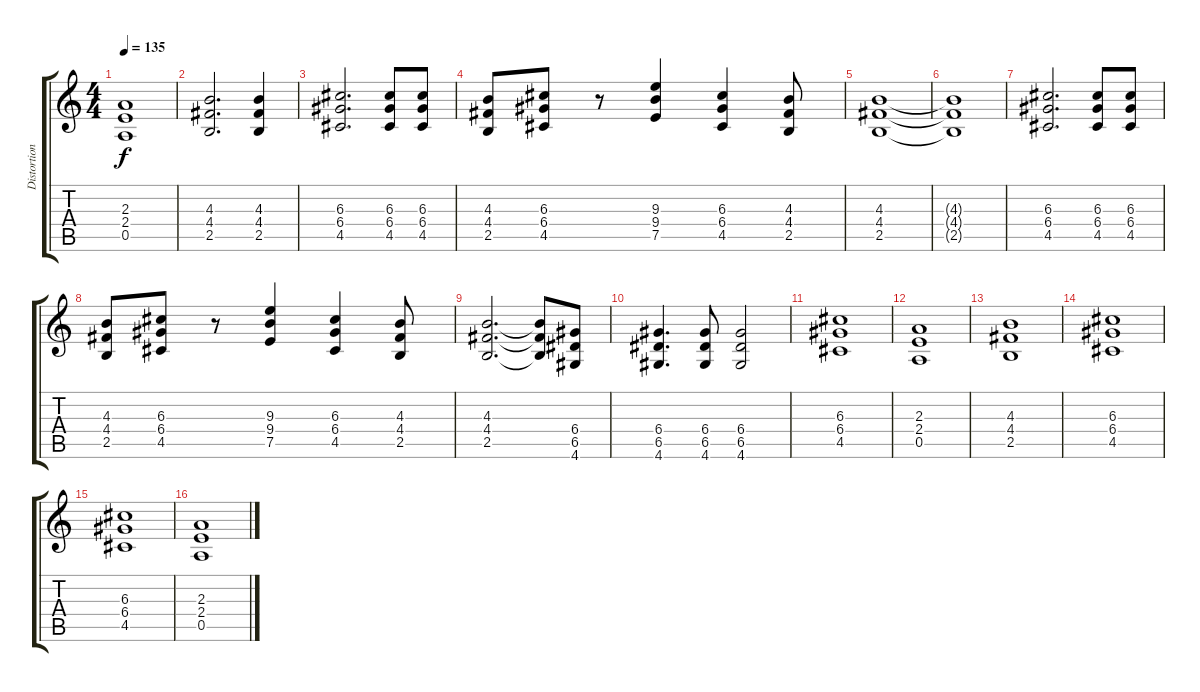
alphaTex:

\track ("Distortion I (ritim)" "Distortion") {instrument distortionguitar}
\staff {score tabs}
\tuning (E4 B3 G3 D3 A2 E2) {hide}
\ts (4 4)
\tempo 135
\clef g2
\ks c
(2.3 2.4 0.5).1{dy f} |
(4.3 4.4 2.5).2{d} (4.3 4.4 2.5).4 |
(6.3 6.4 4.5).2{d} (6.3 6.4 4.5).8 (6.3 6.4 4.5).8 |
(4.3 4.4 2.5).8 (6.3 6.4 4.5).8 r.8 (9.3 9.4 7.5).4 (6.3 6.4 4.5).4 (4.3 4.4 2.5).8 |
(4.3 4.4 2.5).1 |
(4.3{t} 4.4{t} 2.5{t}).1 |
(6.3 6.4 4.5).2{d} (6.3 6.4 4.5).8 (6.3 6.4 4.5).8 |
(4.3 4.4 2.5).8 (6.3 6.4 4.5).8 r.8 (9.3 9.4 7.5).4 (6.3 6.4 4.5).4 (4.3 4.4 2.5).8 |
(4.3 4.4 2.5).2{d} (4.3{t} 4.4{t} 2.5{t}).8 (6.4 6.5 4.6).8 |
(6.4 6.5 4.6).4{d} (6.4 6.5 4.6).8 (6.4 6.5 4.6).2 |
(6.3 6.4 4.5).1 |
(2.3 2.4 0.5).1 |
(4.3 4.4 2.5).1 |
(6.3 6.4 4.5).1 |
(6.3 6.4 4.5).1 |
(2.3 2.4 0.5).1
